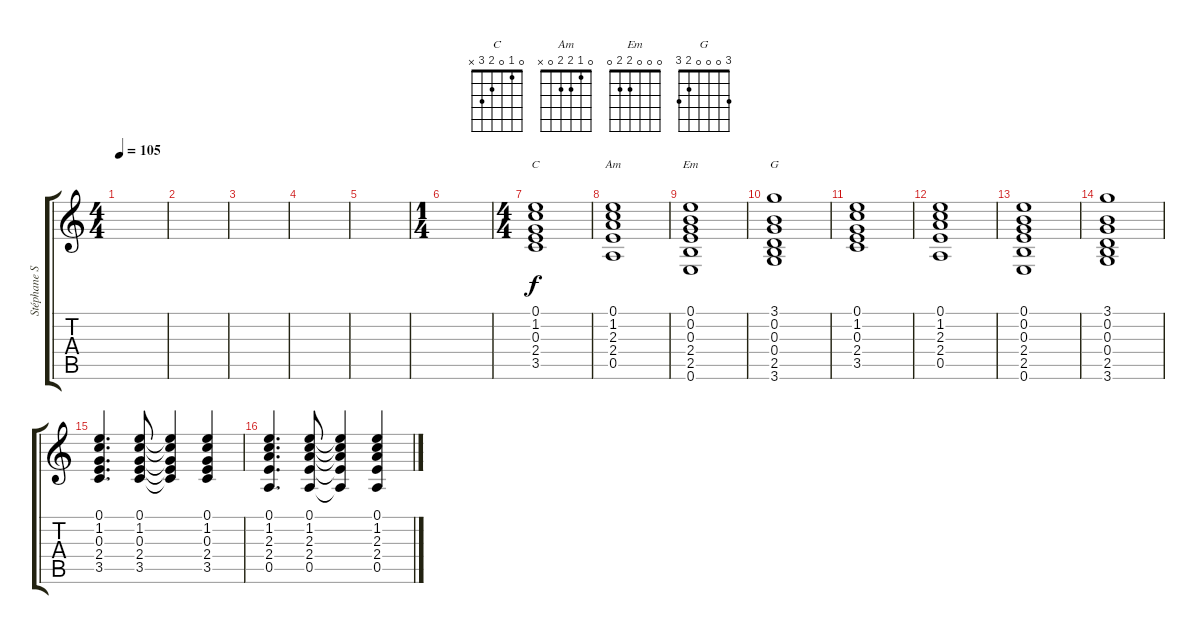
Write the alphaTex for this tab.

\track ("Stéphane Sirkis (guitare rythmique)" "Stéphane S") {instrument distortionguitar}
\staff {score tabs}
\tuning (E4 B3 G3 D3 A2 E2) {hide}
\chord ("C" 0 1 0 2 3 x)
\chord ("Am" 0 1 2 2 0 x)
\chord ("Em" 0 0 0 2 2 0)
\chord ("G" 3 0 0 0 2 3)
\ts (4 4)
\tempo 105
\clef g2
\ks c
|
|
|
|
|
\ts (1 4)
|
\ts (4 4)
(0.1 1.2 0.3 2.4 3.5).1{ch "C"} |
(0.1 1.2 2.3 2.4 0.5).1{ch "Am"} |
(0.1 0.2 0.3 2.4 2.5 0.6).1{ch "Em"} |
(3.1 0.2 0.3 0.4 2.5 3.6).1{ch "G"} |
(0.1 1.2 0.3 2.4 3.5).1 |
(0.1 1.2 2.3 2.4 0.5).1 |
(0.1 0.2 0.3 2.4 2.5 0.6).1 |
(3.1 0.2 0.3 0.4 2.5 3.6).1 |
(0.1 1.2 0.3 2.4 3.5).4{d} (0.1 1.2 0.3 2.4 3.5).8 (0.1{t} 1.2{t} 0.3{t} 2.4{t} 3.5{t}).4 (0.1 1.2 0.3 2.4 3.5).4 |
(0.1 1.2 2.3 2.4 0.5).4{d} (0.1 1.2 2.3 2.4 0.5).8 (0.1{t} 1.2{t} 2.3{t} 2.4{t} 0.5{t}).4 (0.1 1.2 2.3 2.4 0.5).4
